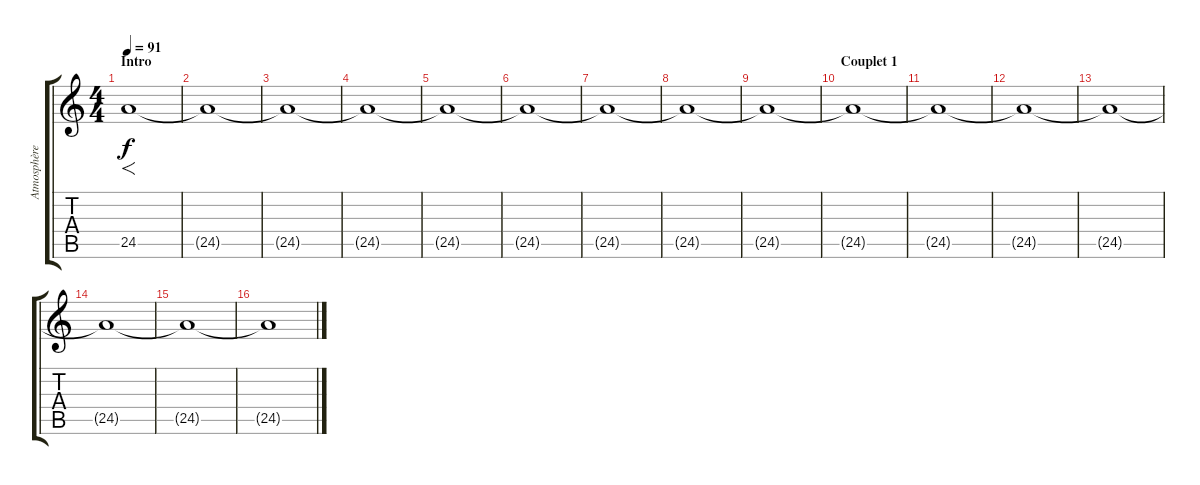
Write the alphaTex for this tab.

\track ("Atmosphère" "Atmosphère") {instrument tremolostrings}
\staff {score tabs}
\tuning (E4 B3 G3 D3 A2 E2) {hide}
\ts (4 4)
\section ("" "Intro")
\tempo 91
\clef g2
\ks c
24.5.1{f dy f instrument tremolostrings} |
24.5{t}.1 |
24.5{t}.1 |
24.5{t}.1 |
24.5{t}.1 |
24.5{t}.1 |
24.5{t}.1 |
24.5{t}.1 |
24.5{t}.1 |
\section ("" "Couplet 1")
24.5{t}.1 |
24.5{t}.1 |
24.5{t}.1 |
24.5{t}.1 |
24.5{t}.1 |
24.5{t}.1 |
24.5{t}.1
